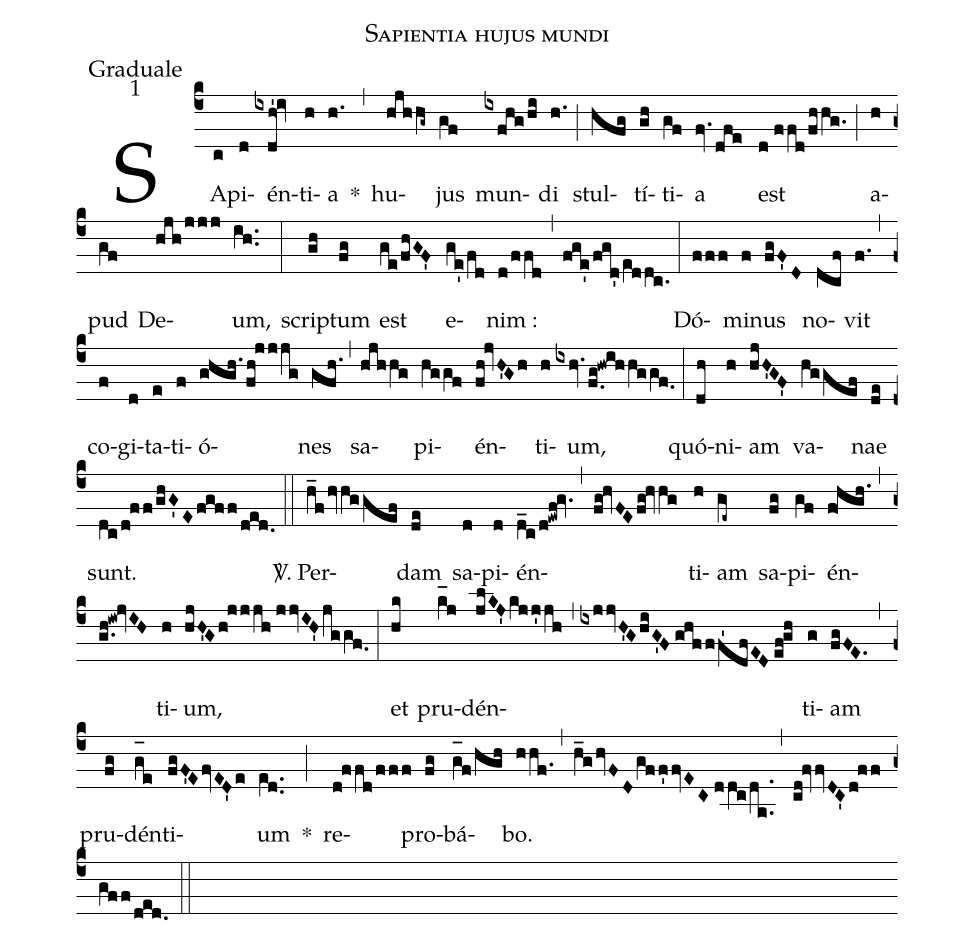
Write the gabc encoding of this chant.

name:Sapientia hujus mundi;
office-part:Graduale;
mode:1;
%%
(c4) SA(c)pi(d)én(ixdh'!iv)ti(h)a(h.) *(,) hu(hjhhg~)jus(gf) mun(ixfhg/hi)di(h.) (;) stul(hfg)tí(gh)ti(gf)a(fv.dfe) est(d//ffd/fhhg.) (;) a(h)pud(gf) De(hjh/jjj)um,(ih..) (:) scri(gh)ptum(fg) est(ge/fhGF') e(ge'/fd)nim :(d/ffd) (,) (fge'/fgd'/e[ll:1]ddc.) (:) Dó(fff)mi(f)nus(fgF'D) no(dcf)vit(f.) (,) co(f)gi(d)ta(e)ti(f)ó(ghgh./fh!jjjg)nes(gfh.) (,) sa(hjhhg)pi(hggf)én(fh!jvH'Gh)ti(h)um,(ixhv.f.g!hwihhggf.0) (:) quó(dh)ni(h)am(hjH'GF') va(hggef)nae(de) sunt.(dc/d!ff/ghG'Efgff/ded.) (::) <sp>V/</sp>. Per(h_fhvhggef)dam(de) sa(d)pi(d)én(d_c/d!ewf!gv.)(,)(fg!hvFEfg!hvhg)ti(h)am(ge~) sa(fg)pi(gf)én(f!hgh.)(,)(g.h!iw!jvIH)ti(h)um,(hjH'Gh!jjjh//jjvIH'jggf.0) (:) et(hk) pru(k_[hl:1]j)dén(jlKJ'kjj'jh)(,)(ixjjvH'GhiG'F//ghfff'1dfED//ef!gh)ti(g)am(fgFE.) (,) pru(fg)dén(g_[oh:h]e)ti(fgF'EfvED'e)um(e[ll:1]d..) *(;) re(d!ffd/fff)pro(fg)bá(g_[oh:h]f/hgh)bo.(hhf.) (,) (h_ghvFDgff'fvEC//dd[ull:1]c/da..) (,) (cd!fvvDC'd!ff/gff/ded.) (::)
